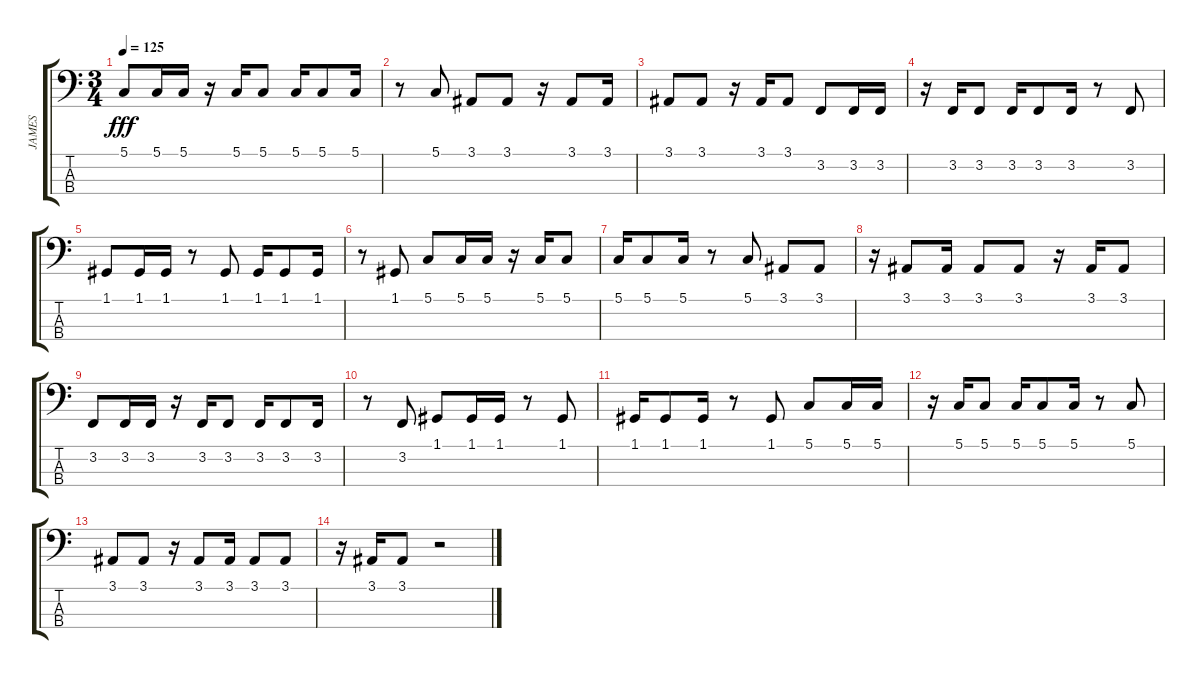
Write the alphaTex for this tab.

\track ("JAMES" "JAMES") {instrument distortionguitar}
\staff {score tabs}
\tuning (G1 D1 A0 E0) {hide}
\ts (3 4)
\tempo 125
\clef f4
\ks c
5.1.8{dy fff} 5.1.16 5.1.16 r.16 5.1.16 5.1.8 5.1.16 5.1.8 5.1.16 |
r.8 5.1.8 3.1.8 3.1.8 r.16 3.1.8 3.1.16 |
3.1.8 3.1.8 r.16 3.1.16 3.1.8 3.2.8 3.2.16 3.2.16 |
r.16 3.2.16 3.2.8 3.2.16 3.2.8 3.2.16 r.8 3.2.8 |
1.1.8 1.1.16 1.1.16 r.8 1.1.8 1.1.16 1.1.8 1.1.16 |
r.8 1.1.8 5.1.8 5.1.16 5.1.16 r.16 5.1.16 5.1.8 |
5.1.16 5.1.8 5.1.16 r.8 5.1.8 3.1.8 3.1.8 |
r.16 3.1.8 3.1.16 3.1.8 3.1.8 r.16 3.1.16 3.1.8 |
3.2.8 3.2.16 3.2.16 r.16 3.2.16 3.2.8 3.2.16 3.2.8 3.2.16 |
r.8 3.2.8 1.1.8 1.1.16 1.1.16 r.8 1.1.8 |
1.1.16 1.1.8 1.1.16 r.8 1.1.8 5.1.8 5.1.16 5.1.16 |
r.16 5.1.16 5.1.8 5.1.16 5.1.8 5.1.16 r.8 5.1.8 |
3.1.8 3.1.8 r.16 3.1.8 3.1.16 3.1.8 3.1.8 |
r.16 3.1.16 3.1.8 r.2
